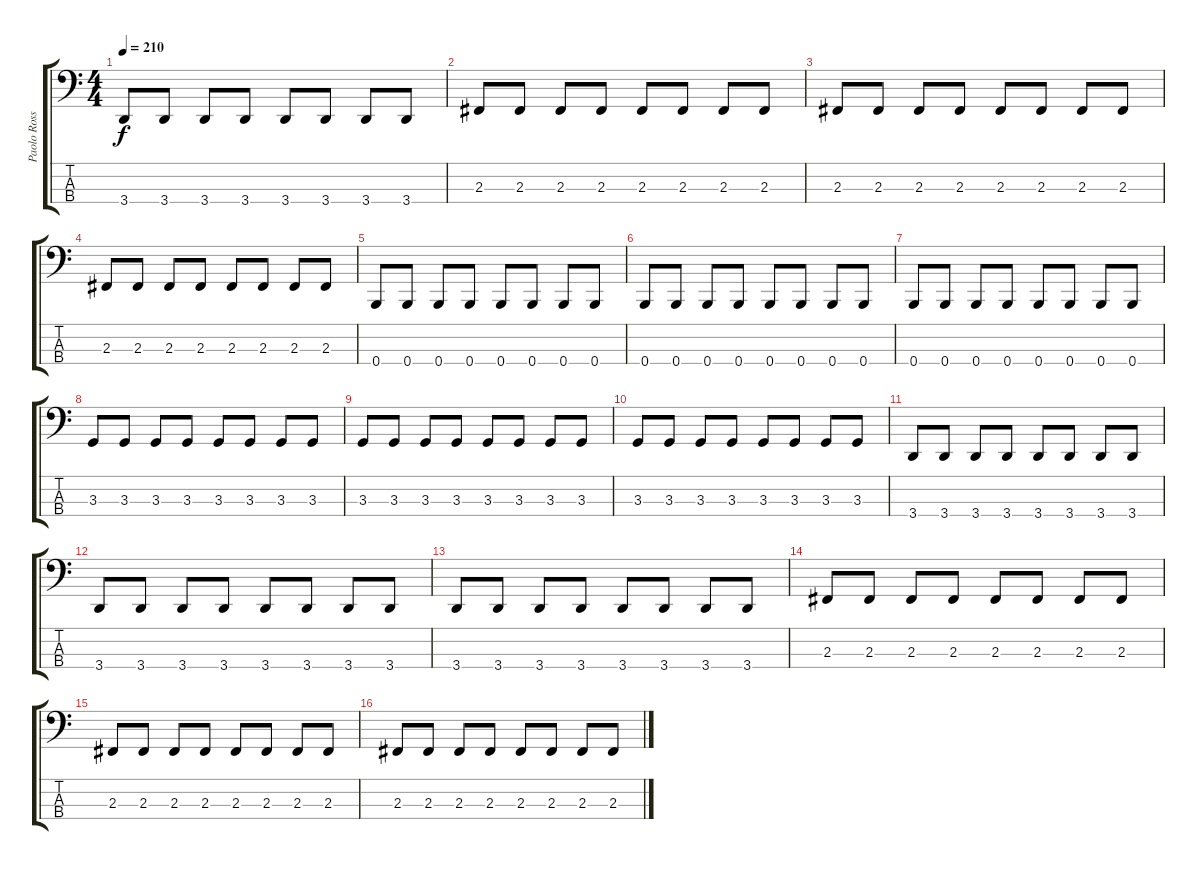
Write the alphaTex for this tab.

\track ("Paolo Rossi" "Paolo Ross") {instrument fretlessbass}
\staff {score tabs}
\tuning (D2 A1 E1 B0) {hide}
\ts (4 4)
\tempo 210
\clef f4
\ks c
3.4.8{dy f} 3.4.8 3.4.8 3.4.8 3.4.8 3.4.8 3.4.8 3.4.8 |
2.3.8 2.3.8 2.3.8 2.3.8 2.3.8 2.3.8 2.3.8 2.3.8 |
2.3.8 2.3.8 2.3.8 2.3.8 2.3.8 2.3.8 2.3.8 2.3.8 |
2.3.8 2.3.8 2.3.8 2.3.8 2.3.8 2.3.8 2.3.8 2.3.8 |
0.4.8 0.4.8 0.4.8 0.4.8 0.4.8 0.4.8 0.4.8 0.4.8 |
0.4.8 0.4.8 0.4.8 0.4.8 0.4.8 0.4.8 0.4.8 0.4.8 |
0.4.8 0.4.8 0.4.8 0.4.8 0.4.8 0.4.8 0.4.8 0.4.8 |
3.3.8 3.3.8 3.3.8 3.3.8 3.3.8 3.3.8 3.3.8 3.3.8 |
3.3.8 3.3.8 3.3.8 3.3.8 3.3.8 3.3.8 3.3.8 3.3.8 |
3.3.8 3.3.8 3.3.8 3.3.8 3.3.8 3.3.8 3.3.8 3.3.8 |
3.4.8 3.4.8 3.4.8 3.4.8 3.4.8 3.4.8 3.4.8 3.4.8 |
3.4.8 3.4.8 3.4.8 3.4.8 3.4.8 3.4.8 3.4.8 3.4.8 |
3.4.8 3.4.8 3.4.8 3.4.8 3.4.8 3.4.8 3.4.8 3.4.8 |
2.3.8 2.3.8 2.3.8 2.3.8 2.3.8 2.3.8 2.3.8 2.3.8 |
2.3.8 2.3.8 2.3.8 2.3.8 2.3.8 2.3.8 2.3.8 2.3.8 |
2.3.8 2.3.8 2.3.8 2.3.8 2.3.8 2.3.8 2.3.8 2.3.8
